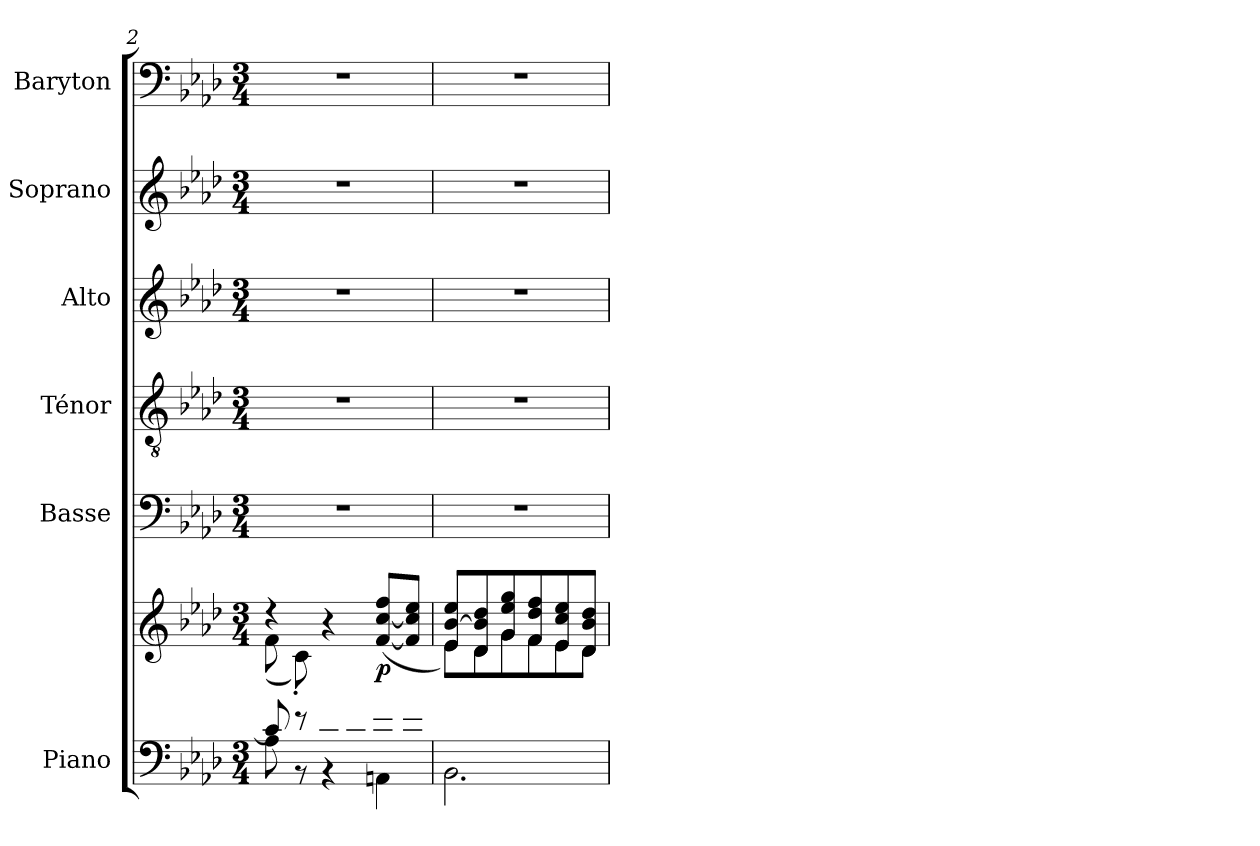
**kern	**kern	**dynam	**kern	**kern	**kern	**kern	**kern
*part6	*part6	*part6	*part5	*part4	*part3	*part2	*part1
*staff7	*staff6	*staff6/7	*staff5	*staff4	*staff3	*staff2	*staff1
*I"Piano	*	*	*I"Basse	*I"Ténor	*I"Alto	*I"Soprano	*I"Baryton
*I'Pno.	*	*	*I'B.	*I'T.	*I'Alt.	*I'So.	*I'Bar.
*clefF4	*clefG2	*	*clefF4	*clefGv2	*clefG2	*clefG2	*clefF4
*k[b-e-a-d-]	*k[b-e-a-d-]	*	*k[b-e-a-d-]	*k[b-e-a-d-]	*k[b-e-a-d-]	*k[b-e-a-d-]	*k[b-e-a-d-]
*M3/4	*M3/4	*	*M3/4	*M3/4	*M3/4	*M3/4	*M3/4
=2	=2	=2	=2	=2	=2	=2	=2
*^	*^	*	*	*	*	*	*
*	*^	*	*	*	*	*	*	*	*
4ryy	8c/]	8A-\	4r	(>8f\L	.	2.r	2.r	2.r	2.r	2.r
.	8r	8r	.	8c'\)	.	.	.	.	.	.
8c'/	2ryy	4r	4r	2ryy	.	.	.	.	.	.
8c'/	.	.	.	.	.	.	.	.	.	.
!	!	!	!	!	!LO:DY:b	!	!	!	!	!
8f/	.	4AAn\	([8f/ [8cc/ 8ff/L	.	p	.	.	.	.	.
(8e-/J	.	.	8f/] 8cc/] 8ee-/J	.	.	.	.	.	.	.
*	*v	*v	*	*	*	*	*	*	*	*
=3	=3	=3	=3	=3	=3	=3	=3	=3	=3
2.ryy	2.BB-\	8e-/ [8b-/ 8ee-/L	8e-\L)	.	2.r	2.r	2.r	2.r	2.r
.	.	8d-/ 8b-/] 8dd-/	8d-\	.	.	.	.	.	.
.	.	8g/ 8ee-/ 8gg/	8g\	.	.	.	.	.	.
.	.	8f/ 8dd-/ 8ff/	8f\	.	.	.	.	.	.
.	.	8e-/ 8cc/ 8ee-/	8e-\	.	.	.	.	.	.
.	.	8d-/ 8b-/ 8dd-/J)	8d-\J	.	.	.	.	.	.
*v	*v	*	*	*	*	*	*	*	*
*	*v	*v	*	*	*	*	*	*
=	=	=	=	=	=	=	=
*-	*-	*-	*-	*-	*-	*-	*-
